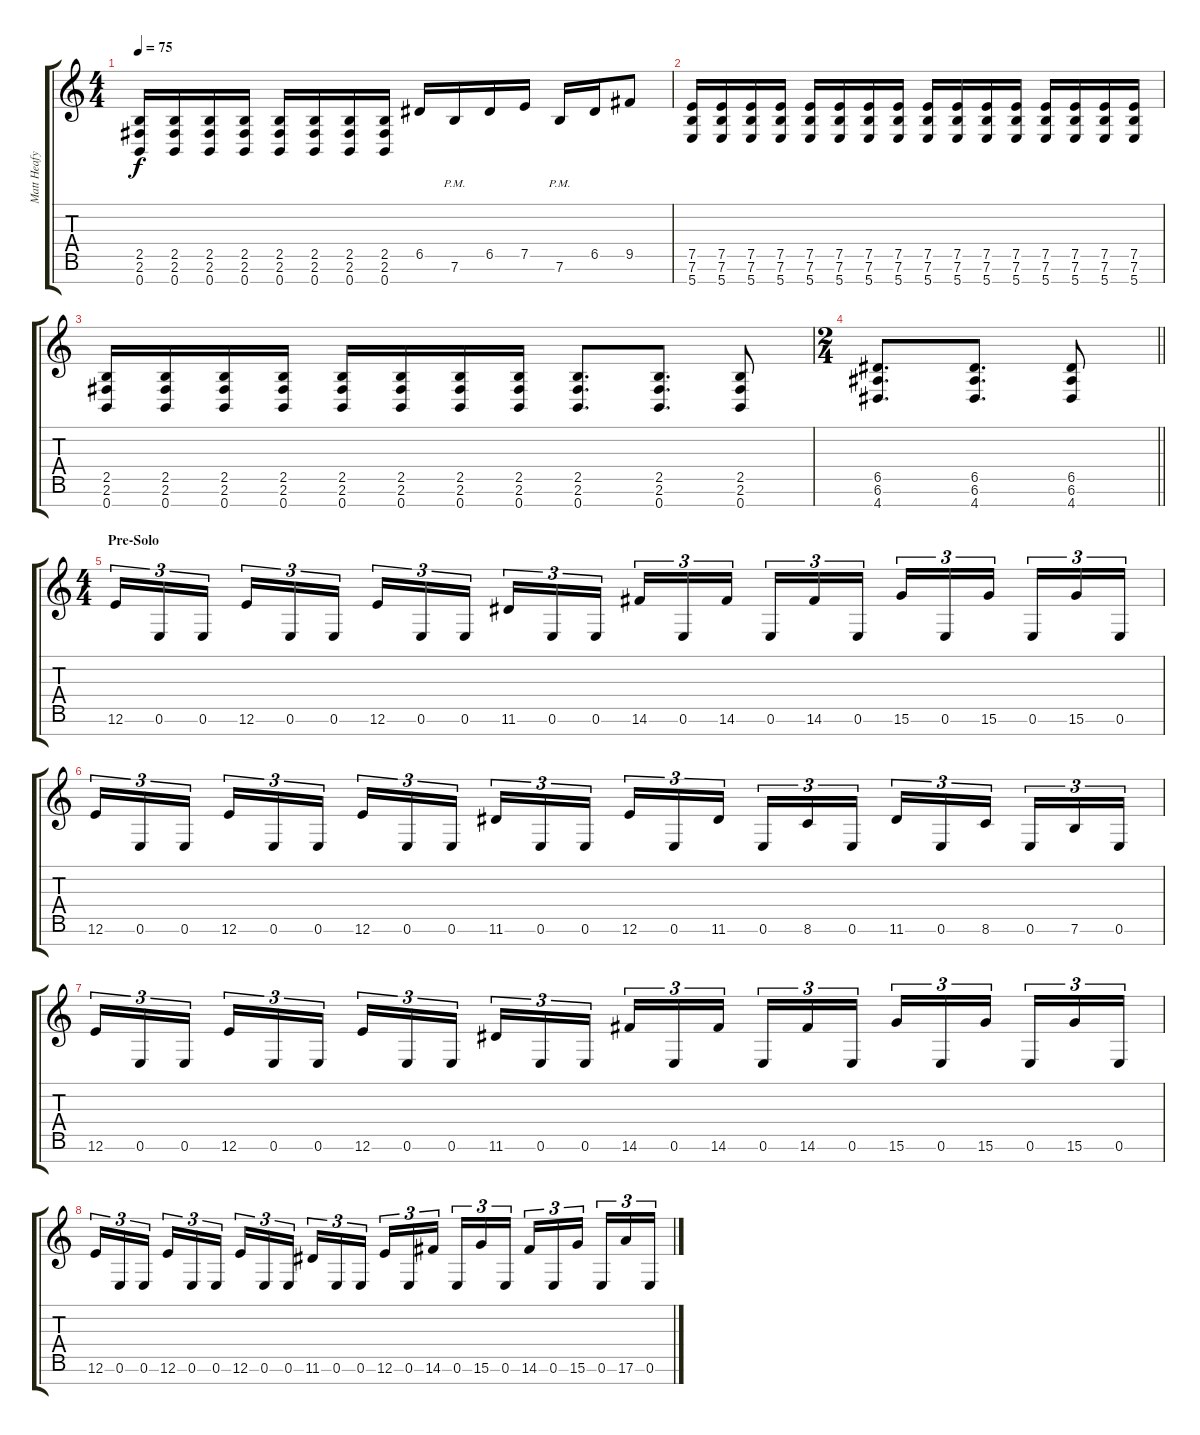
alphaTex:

\track ("Matt Heafy" "Matt Heafy") {instrument distortionguitar}
\staff {score tabs}
\tuning (E4 B3 G3 D3 A2 E2 B1) {hide}
\ts (4 4)
\tempo 75
\clef g2
\ks c
(2.5 2.6 0.7).16{dy f} (2.5 2.6 0.7).16 (2.5 2.6 0.7).16 (2.5 2.6 0.7).16 (2.5 2.6 0.7).16 (2.5 2.6 0.7).16 (2.5 2.6 0.7).16 (2.5 2.6 0.7).16 6.5.16 7.6{pm}.16 6.5.16 7.5.16 7.6{pm}.16 6.5.16 9.5.8 |
(7.5 7.6 5.7).16 (7.5 7.6 5.7).16 (7.5 7.6 5.7).16 (7.5 7.6 5.7).16 (7.5 7.6 5.7).16 (7.5 7.6 5.7).16 (7.5 7.6 5.7).16 (7.5 7.6 5.7).16 (7.5 7.6 5.7).16 (7.5 7.6 5.7).16 (7.5 7.6 5.7).16 (7.5 7.6 5.7).16 (7.5 7.6 5.7).16 (7.5 7.6 5.7).16 (7.5 7.6 5.7).16 (7.5 7.6 5.7).16 |
(2.5 2.6 0.7).16 (2.5 2.6 0.7).16 (2.5 2.6 0.7).16 (2.5 2.6 0.7).16 (2.5 2.6 0.7).16 (2.5 2.6 0.7).16 (2.5 2.6 0.7).16 (2.5 2.6 0.7).16 (2.5 2.6 0.7).8{d} (2.5 2.6 0.7).8{d} (2.5 2.6 0.7).8 |
\ts (2 4)
\barLineRight lightlight
(6.5 6.6 4.7).8{d} (6.5 6.6 4.7).8{d} (6.5 6.6 4.7).8 |
\ts (4 4)
\section ("" "Pre-Solo ")
12.6.16{tu (3 2)} 0.6.16{tu (3 2)} 0.6.16{tu (3 2) beam splitsecondary} 12.6.16{tu (3 2)} 0.6.16{tu (3 2)} 0.6.16{tu (3 2)} 12.6.16{tu (3 2)} 0.6.16{tu (3 2)} 0.6.16{tu (3 2) beam splitsecondary} 11.6.16{tu (3 2)} 0.6.16{tu (3 2)} 0.6.16{tu (3 2)} 14.6.16{tu (3 2)} 0.6.16{tu (3 2)} 14.6.16{tu (3 2) beam splitsecondary} 0.6.16{tu (3 2)} 14.6.16{tu (3 2)} 0.6.16{tu (3 2)} 15.6.16{tu (3 2)} 0.6.16{tu (3 2)} 15.6.16{tu (3 2) beam splitsecondary} 0.6.16{tu (3 2)} 15.6.16{tu (3 2)} 0.6.16{tu (3 2)} |
12.6.16{tu (3 2)} 0.6.16{tu (3 2)} 0.6.16{tu (3 2) beam splitsecondary} 12.6.16{tu (3 2)} 0.6.16{tu (3 2)} 0.6.16{tu (3 2)} 12.6.16{tu (3 2)} 0.6.16{tu (3 2)} 0.6.16{tu (3 2) beam splitsecondary} 11.6.16{tu (3 2)} 0.6.16{tu (3 2)} 0.6.16{tu (3 2)} 12.6.16{tu (3 2)} 0.6.16{tu (3 2)} 11.6.16{tu (3 2) beam splitsecondary} 0.6.16{tu (3 2)} 8.6.16{tu (3 2)} 0.6.16{tu (3 2)} 11.6.16{tu (3 2)} 0.6.16{tu (3 2)} 8.6.16{tu (3 2) beam splitsecondary} 0.6.16{tu (3 2)} 7.6.16{tu (3 2)} 0.6.16{tu (3 2)} |
12.6.16{tu (3 2)} 0.6.16{tu (3 2)} 0.6.16{tu (3 2) beam splitsecondary} 12.6.16{tu (3 2)} 0.6.16{tu (3 2)} 0.6.16{tu (3 2)} 12.6.16{tu (3 2)} 0.6.16{tu (3 2)} 0.6.16{tu (3 2) beam splitsecondary} 11.6.16{tu (3 2)} 0.6.16{tu (3 2)} 0.6.16{tu (3 2)} 14.6.16{tu (3 2)} 0.6.16{tu (3 2)} 14.6.16{tu (3 2) beam splitsecondary} 0.6.16{tu (3 2)} 14.6.16{tu (3 2)} 0.6.16{tu (3 2)} 15.6.16{tu (3 2)} 0.6.16{tu (3 2)} 15.6.16{tu (3 2) beam splitsecondary} 0.6.16{tu (3 2)} 15.6.16{tu (3 2)} 0.6.16{tu (3 2)} |
12.6.16{tu (3 2)} 0.6.16{tu (3 2)} 0.6.16{tu (3 2) beam splitsecondary} 12.6.16{tu (3 2)} 0.6.16{tu (3 2)} 0.6.16{tu (3 2)} 12.6.16{tu (3 2)} 0.6.16{tu (3 2)} 0.6.16{tu (3 2) beam splitsecondary} 11.6.16{tu (3 2)} 0.6.16{tu (3 2)} 0.6.16{tu (3 2)} 12.6.16{tu (3 2)} 0.6.16{tu (3 2)} 14.6.16{tu (3 2) beam splitsecondary} 0.6.16{tu (3 2)} 15.6.16{tu (3 2)} 0.6.16{tu (3 2)} 14.6.16{tu (3 2)} 0.6.16{tu (3 2)} 15.6.16{tu (3 2) beam splitsecondary} 0.6.16{tu (3 2)} 17.6.16{tu (3 2)} 0.6.16{tu (3 2)}
